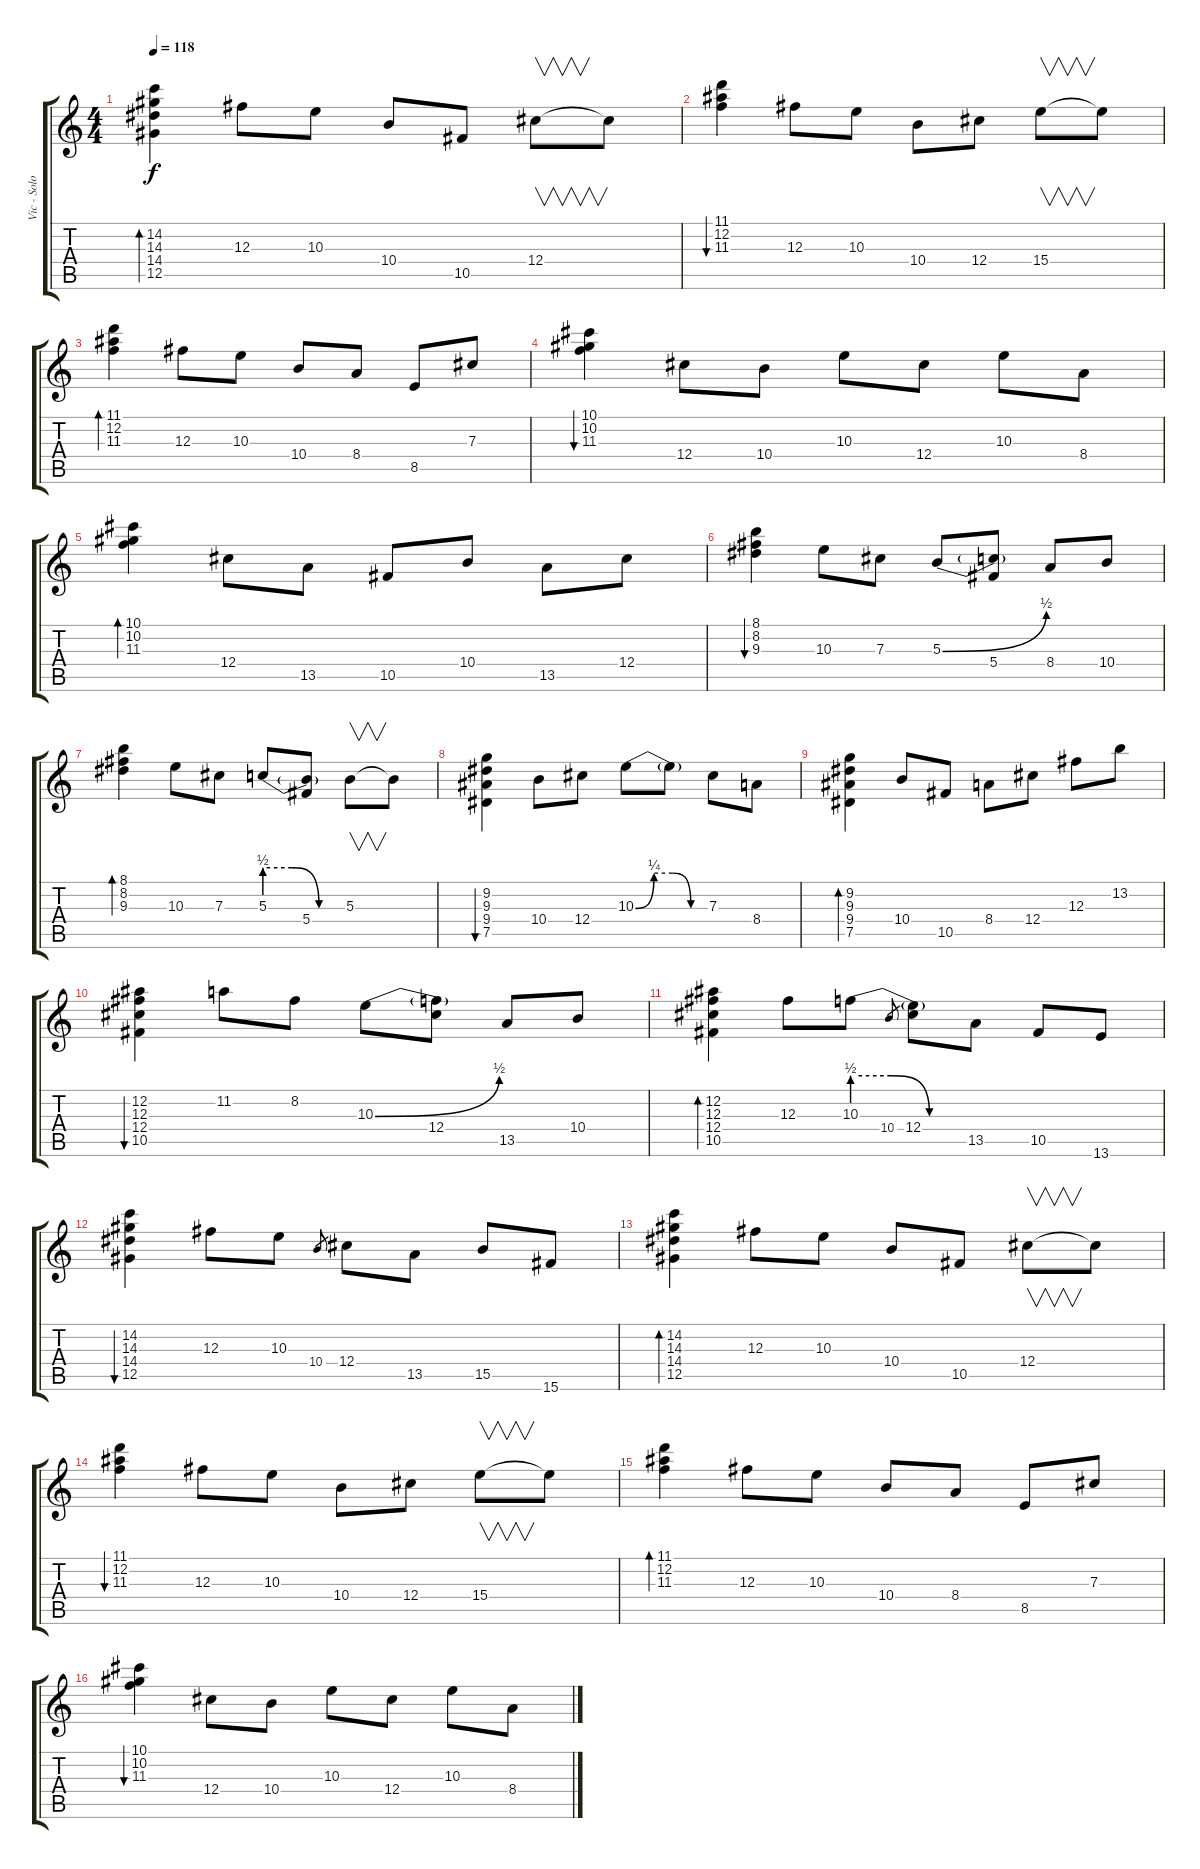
\track ("Vic - Solo" "Vic - Solo") {instrument acousticguitarsteel}
\staff {score tabs}
\tuning (Eb4 Bb3 Gb3 Db3 Ab2 Eb2) {hide}
\ts (4 4)
\tempo 118
\clef g2
\ks c
(14.2 14.3 14.4 12.5).4{bd 120 dy f} 12.3.8 10.3.8 10.4.8 10.5.8 12.4.8{v} 12.4{t}.8 |
(11.1 12.2 11.3).4{bu 120} 12.3.8 10.3.8 10.4.8 12.4.8 15.4.8{v} 15.4{t}.8 |
(11.1 12.2 11.3).4{bd 120} 12.3.8 10.3.8 10.4.8 8.4.8 8.5.8 7.3.8 |
(10.1 10.2 11.3).4{bu 120} 12.4.8 10.4.8 10.3.8 12.4.8 10.3.8 8.4.8 |
(10.1 10.2 11.3).4{bd 120} 12.4.8 13.5.8 10.5.8 10.4.8 13.5.8 12.4.8 |
(8.1 8.2 9.3).4{bu 120} 10.3.8 7.3.8 5.3{be (bend 0 0 60 2)}.8 (5.3{t} 5.4).8 8.4.8 10.4.8 |
(8.1 8.2 9.3).4{bd 120} 10.3.8 7.3.8 5.3{be (custom 0 2 20 2 40 0 60 0)}.8 (5.3{t} 5.4).8 5.3.8{v} 5.3{t}.8 |
(9.2 9.3 9.4 7.5).4{bu 120} 10.4.8 12.4.8 10.3{be (custom 0 0 15 1 30 1 45 0 60 0)}.8 10.3{t}.8 7.3.8 8.4.8 |
(9.2 9.3 9.4 7.5).4{bd 120} 10.4.8 10.5.8 8.4.8 12.4.8 12.3.8 13.2.8 |
(12.2 12.3 12.4 10.5).4{bu 120} 11.2.8 8.2.8 10.3{be (bend 0 0 60 2)}.8 (10.3{t} 12.4).8 13.5.8 10.4.8 |
(12.2 12.3 12.4 10.5).4{bd 120} 12.3.8 10.3{be (custom 0 2 20 2 40 0 60 0)}.8 10.4.8{gr} (10.3{t} 12.4).8 13.5.8 10.5.8 13.6.8 |
(14.2 14.3 14.4 12.5).4{bu 120} 12.3.8 10.3.8 10.4.8{gr} 12.4.8 13.5.8 15.5.8 15.6.8 |
(14.2 14.3 14.4 12.5).4{bd 120} 12.3.8 10.3.8 10.4.8 10.5.8 12.4.8{v} 12.4{t}.8 |
(11.1 12.2 11.3).4{bu 120} 12.3.8 10.3.8 10.4.8 12.4.8 15.4.8{v} 15.4{t}.8 |
(11.1 12.2 11.3).4{bd 120} 12.3.8 10.3.8 10.4.8 8.4.8 8.5.8 7.3.8 |
(10.1 10.2 11.3).4{bu 120} 12.4.8 10.4.8 10.3.8 12.4.8 10.3.8 8.4.8
